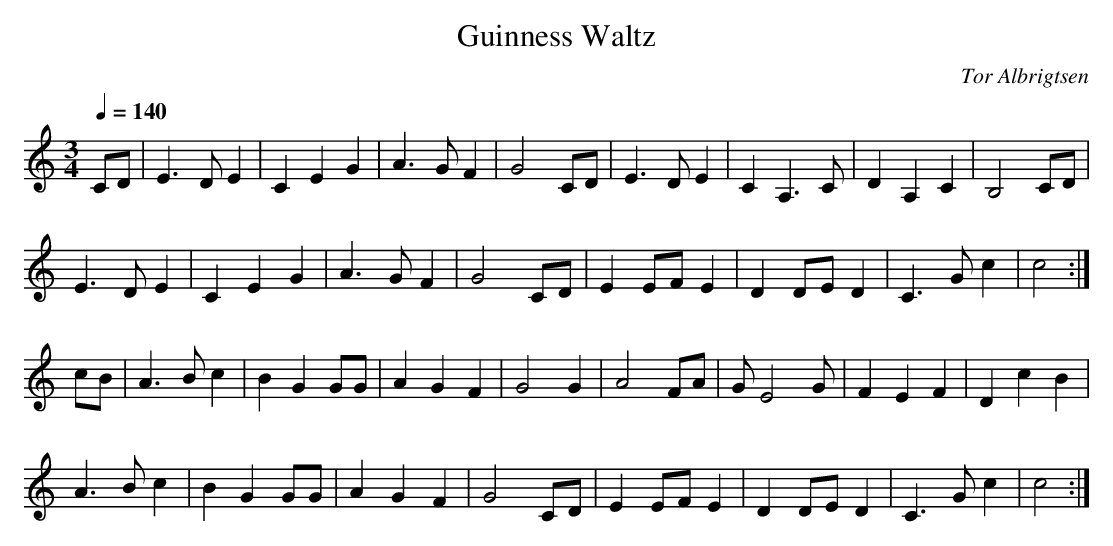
X:1
T:Guinness Waltz
M:3/4
L:1/8
Q:1/4=140
C:Tor Albrigtsen
K:Cmaj clef=treble
CD |\
E3 D E2 | C2 E2 G2 | A3 G F2 | G4 CD |\
E3 D E2 | C2 A,3 C | D2 A,2 C2 | B,4 CD |
E3 D E2 | C2 E2 G2 | A3 G F2 | G4 CD |\
E2 EF E2 | D2 DE D2 | C3 G c2 | c4 :|
cB |\
A3 B c2 | B2 G2 GG | A2 G2 F2 | G4 G2 |\
A4 FA | G E4 G | F2 E2 F2 | D2 c2 B2 |
A3 B c2 | B2 G2 GG | A2 G2 F2 | G4 CD |\
E2 EF E2 | D2 DE D2 | C3 G c2 | c4 :|
